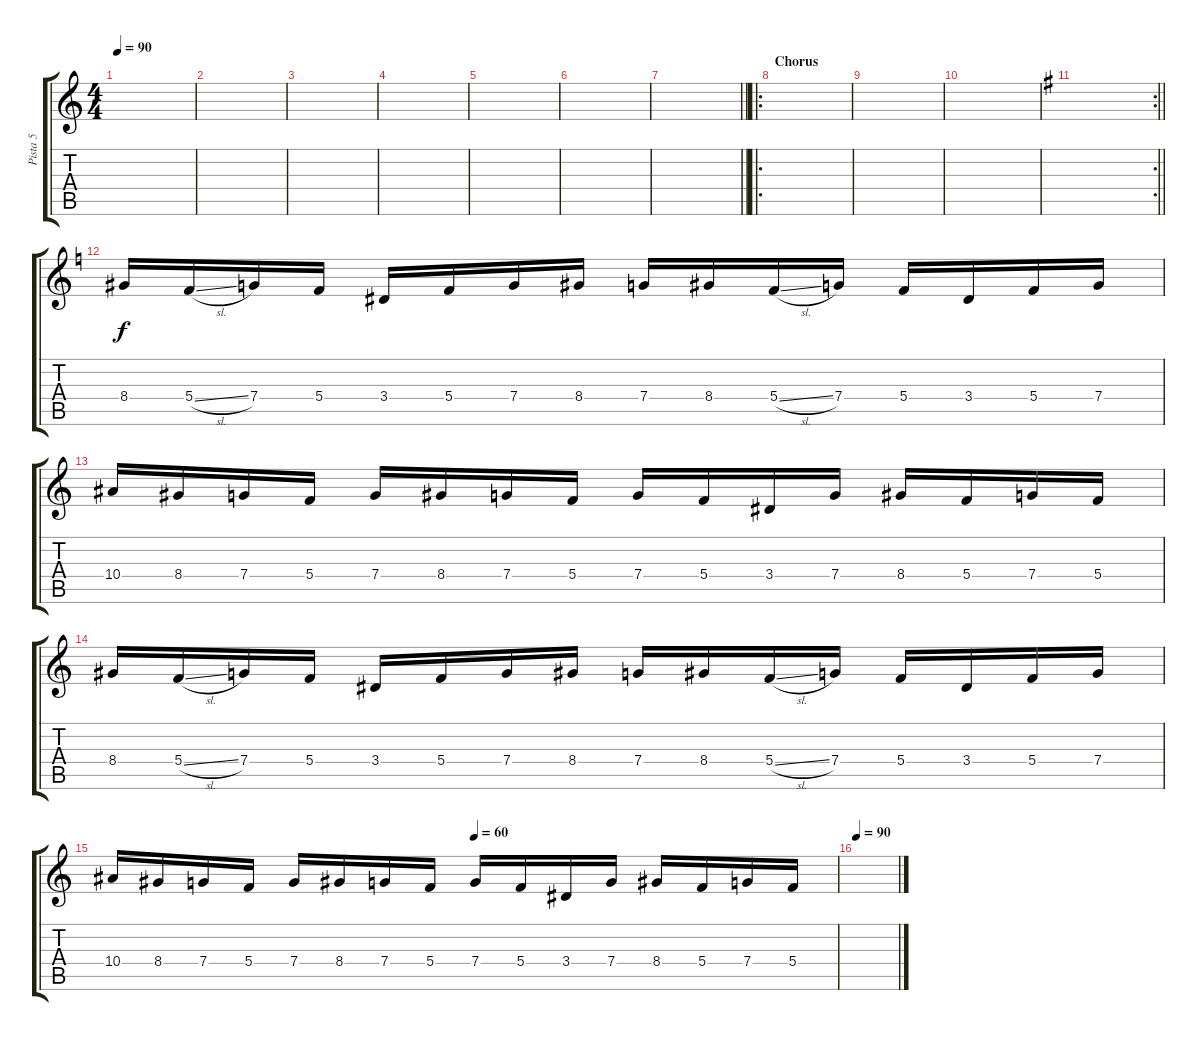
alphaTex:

\track ("Pista 5" "Pista 5") {instrument overdrivenguitar}
\staff {score tabs}
\tuning (D4 A3 F3 C3 G2 C2) {hide}
\ts (4 4)
\tempo 90
\clef g2
\ks c
|
|
|
|
|
|
\barLineRight lightlight
|
\ro
\section ("" "Chorus")
|
|
|
\rc 2
\barLineRight lightlight
\ks g
|
\ks c
8.4.16 5.4{sl}.16 7.4.16 5.4.16 3.4.16 5.4.16 7.4.16 8.4.16 7.4.16 8.4.16 5.4{sl}.16 7.4.16 5.4.16 3.4.16 5.4.16 7.4.16 |
10.4.16 8.4.16 7.4.16 5.4.16 7.4.16 8.4.16 7.4.16 5.4.16 7.4.16 5.4.16 3.4.16 7.4.16 8.4.16 5.4.16 7.4.16 5.4.16 |
8.4.16 5.4{sl}.16 7.4.16 5.4.16 3.4.16 5.4.16 7.4.16 8.4.16 7.4.16 8.4.16 5.4{sl}.16 7.4.16 5.4.16 3.4.16 5.4.16 7.4.16 |
\tempo (60 0.5)
10.4.16 8.4.16 7.4.16 5.4.16 7.4.16 8.4.16 7.4.16 5.4.16 7.4.16 5.4.16 3.4.16 7.4.16 8.4.16 5.4.16 7.4.16 5.4.16 |
\tempo 90
